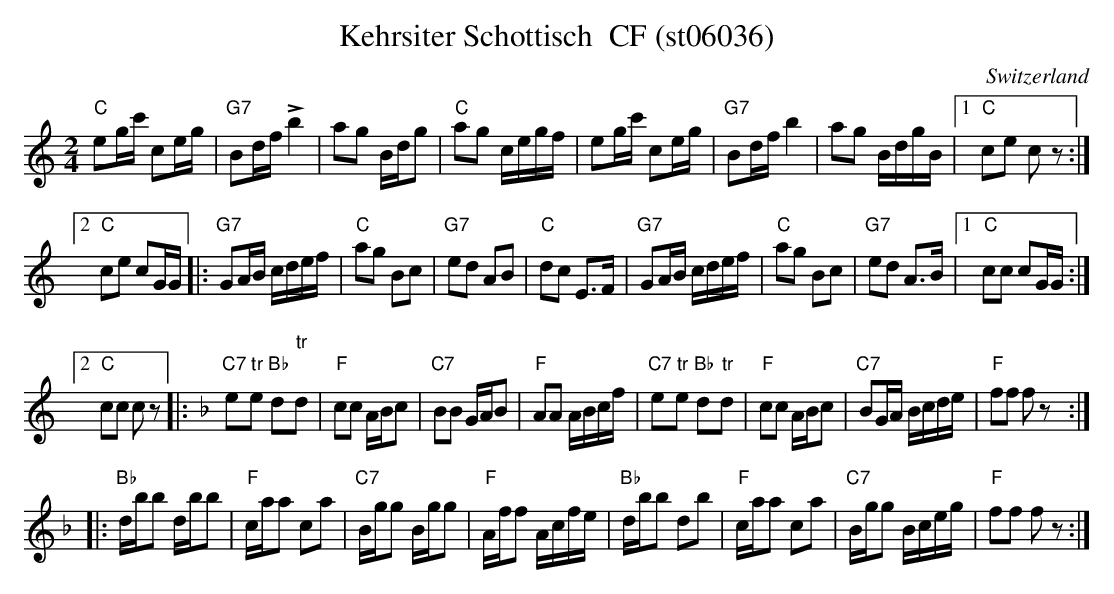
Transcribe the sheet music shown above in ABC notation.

X:1
T: Kehrsiter Schottisch  CF (st06036)
O:Switzerland
M:2/4
L:1/16
K:C %%MIDI gchordon
"C"e2gc' c2eg | "G7"B2df !>!b4 | a2g2 Bdg2 | "C"a2g2 cegf | e2gc' c2eg | "G7"B2df b4 | a2g2 BdgB |1 "C"c2e2 c2z2 :|2
"C"c2e2 c2GG |: "G7"G2AB cdef | "C"a2g2 B2c2 | "G7"e2d2 A2B2 | "C"d2c2 E3F | "G7"G2AB cdef | "C"a2g2 B2c2 | "G7"e2d2 A3B |1 "C"c2c2 c2GG :|2
"C"c2c2 c2z2 |: [K:F] "C7"e2"tr"e2 "Bb"d2"tr"d2 | "F"c2c2 ABc2 | "C7"B2B2 GAB2 | "F"A2A2 ABcf | "C7"e2"tr"e2 "Bb"d2"tr"d2 | "F"c2c2 ABc2 | "C7"B2GA Bcde | "F"f2f2 f2z2 ::
"Bb"dbb2 dbb2 | "F"caa2 c2a2 | "C7"Bgg2 Bgg2 | "F"Aff2 Acfe | "Bb"dbb2 d2b2 | "F"caa2 c2a2 | "C7"Bgg2 Bceg | "F"f2f2 f2z2 :|
